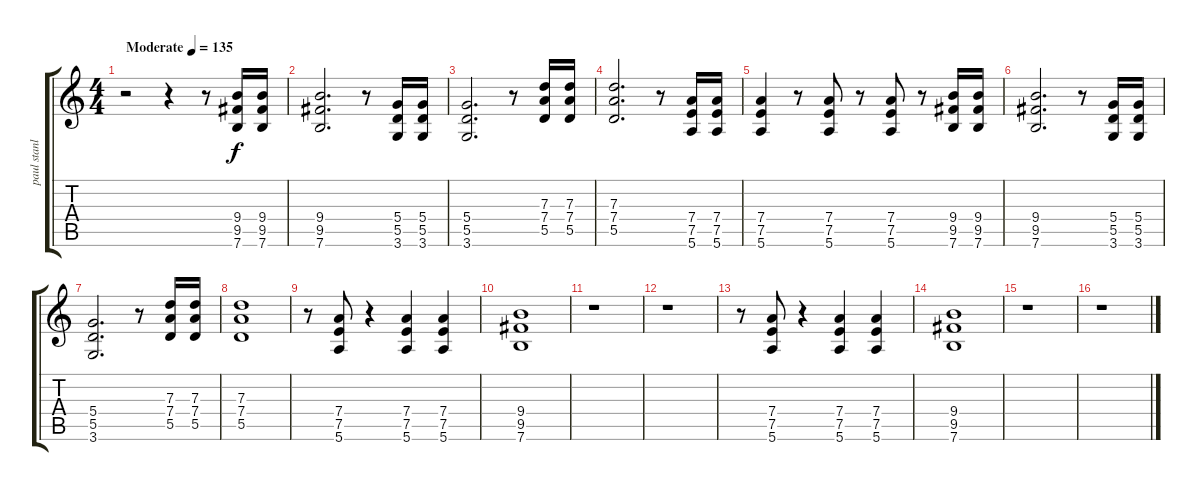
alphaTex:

\track ("paul stanley" "paul stanl") {solo instrument overdrivenguitar}
\staff {score tabs}
\tuning (E4 B3 G3 D3 A2 E2) {hide}
\ts (4 4)
\tempo (135 "Moderate")
\clef g2
\ks c
r.2{dy f instrument overdrivenguitar} r.4 r.8 (9.4 9.5 7.6).16 (9.4 9.5 7.6).16 |
(9.4 9.5 7.6).2{d} r.8 (5.4 5.5 3.6).16 (5.4 5.5 3.6).16 |
(5.4 5.5 3.6).2{d} r.8 (7.3 7.4 5.5).16 (7.3 7.4 5.5).16 |
(7.3 7.4 5.5).2{d} r.8 (7.4 7.5 5.6).16 (7.4 7.5 5.6).16 |
(7.4 7.5 5.6).4 r.8 (7.4 7.5 5.6).8 r.8 (7.4 7.5 5.6).8 r.8 (9.4 9.5 7.6).16 (9.4 9.5 7.6).16 |
(9.4 9.5 7.6).2{d} r.8 (5.4 5.5 3.6).16 (5.4 5.5 3.6).16 |
(5.4 5.5 3.6).2{d} r.8 (7.3 7.4 5.5).16 (7.3 7.4 5.5).16 |
(7.3 7.4 5.5).1 |
r.8 (7.4 7.5 5.6).8 r.4 (7.4 7.5 5.6).4 (7.4 7.5 5.6).4 |
(9.4 9.5 7.6).1 |
r.1 |
r.1 |
r.8 (7.4 7.5 5.6).8 r.4 (7.4 7.5 5.6).4 (7.4 7.5 5.6).4 |
(9.4 9.5 7.6).1 |
r.1 |
r.1
